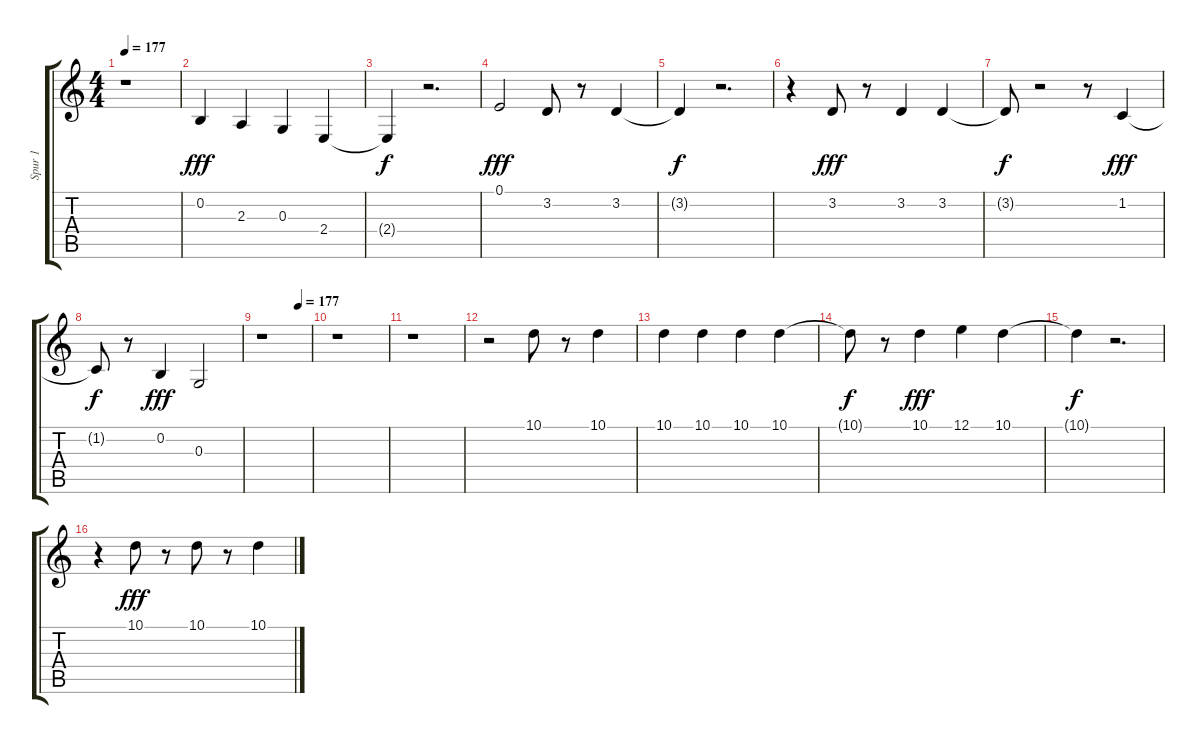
\track ("Spur 1" "Spur 1") {instrument clarinet}
\staff {score tabs}
\tuning (E4 B3 G3 D3 A2 E2) {hide}
\ts (4 4)
\tempo 177
\clef g2
\ks c
r.1{dy f} |
0.2.4{dy fff} 2.3.4 0.3.4 2.4.4 |
2.4{t}.4{dy f} r.2{d} |
0.1.2{dy fff} 3.2.8 r.8 3.2.4 |
3.2{t}.4{dy f} r.2{d} |
r.4 3.2.8{dy fff} r.8 3.2.4 3.2.4 |
3.2{t}.8{dy f} r.2 r.8 1.2.4{dy fff} |
1.2{t}.8{dy f} r.8 0.2.4{dy fff} 0.3.2 |
\tempo (177 0.75)
r.1 |
r.1 |
r.1 |
r.2 10.1.8 r.8 10.1.4 |
10.1.4 10.1.4 10.1.4 10.1.4 |
10.1{t}.8{dy f} r.8 10.1.4{dy fff} 12.1.4 10.1.4 |
10.1{t}.4{dy f} r.2{d} |
r.4 10.1.8{dy fff} r.8 10.1.8 r.8 10.1.4
